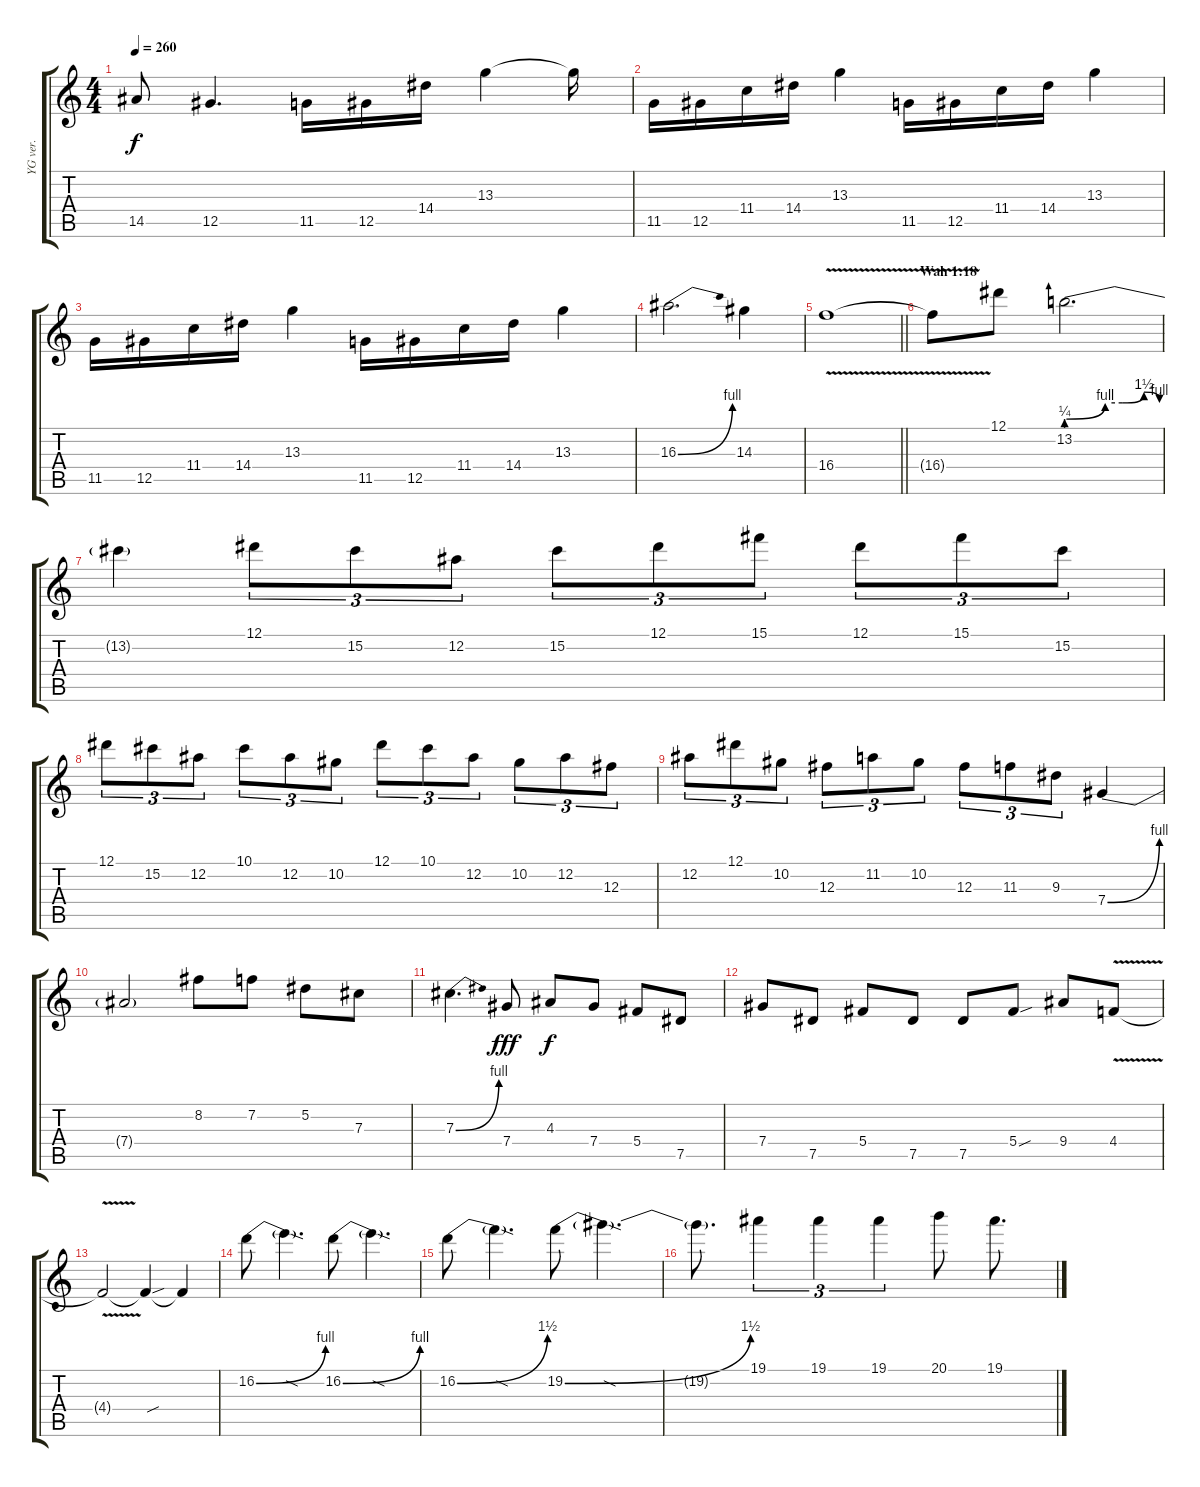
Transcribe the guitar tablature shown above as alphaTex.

\track ("YG ver." "YG ver.") {mute instrument overdrivenguitar}
\staff {score tabs}
\tuning (Eb4 Bb3 Gb3 Db3 Ab2 Eb2) {hide}
\ts (4 4)
\tempo 260
\clef g2
\ks c
14.5.8{dy f} 12.5.4{d} 11.5.16 12.5.16 14.4.16 13.3.4 13.3{t}.16 |
11.5.16 12.5.16 11.4.16 14.4.16 13.3.4 11.5.16 12.5.16 11.4.16 14.4.16 13.3.4 |
11.5.16 12.5.16 11.4.16 14.4.16 13.3.4 11.5.16 12.5.16 11.4.16 14.4.16 13.3.4 |
16.3{be (bend 0 0 60 4)}.2{d} 14.3.4 |
\barLineRight lightlight
16.4{v}.1 |
\section ("" "Wah 1:18")
16.4{t}.8{instrument overdrivenguitar} 12.1.8 13.2{be (custom 0 1 25 4 36 4 50 6 60 4)}.2{d} |
13.2{t}.4 12.1.8{tu (3 2)} 15.2.8{tu (3 2)} 12.2.8{tu (3 2)} 15.2.8{tu (3 2)} 12.1.8{tu (3 2)} 15.1.8{tu (3 2)} 12.1.8{tu (3 2)} 15.1.8{tu (3 2)} 15.2.8{tu (3 2)} |
12.1.8{tu (3 2)} 15.2.8{tu (3 2)} 12.2.8{tu (3 2)} 10.1.8{tu (3 2)} 12.2.8{tu (3 2)} 10.2.8{tu (3 2)} 12.1.8{tu (3 2)} 10.1.8{tu (3 2)} 12.2.8{tu (3 2)} 10.2.8{tu (3 2)} 12.2.8{tu (3 2)} 12.3.8{tu (3 2)} |
12.2.8{tu (3 2)} 12.1.8{tu (3 2)} 10.2.8{tu (3 2)} 12.3.8{tu (3 2)} 11.2.8{tu (3 2)} 10.2.8{tu (3 2)} 12.3.8{tu (3 2)} 11.3.8{tu (3 2)} 9.3.8{tu (3 2)} 7.4{be (bend 0 0 60 4)}.4 |
7.4{t}.2 8.2.8 7.2.8 5.2.8 7.3.8 |
7.3{be (bend 0 0 60 4)}.4{d} 7.4.8{dy fff} 4.3.8{dy f} 7.4.8 5.4.8 7.5.8 |
7.4.8 7.5.8 5.4.8 7.5.8 7.5.8 5.4{sou}.8 9.4.8 4.4{v}.8 |
4.4{t}.2 4.4{sou t}.4 4.4{t}.4 |
16.2{be (bend 0 0 60 4)}.8 16.2{sod t}.4{d} 16.2{be (bend 0 0 60 4)}.8 16.2{sod t}.4{d} |
16.2{be (bend 0 0 60 6)}.8 16.2{sod t}.4{d} 19.2{be (bend 0 0 60 6)}.8 19.2{sod t}.4{d} |
19.2{t}.8{d} 19.1.4{tu (3 2)} 19.1.4{tu (3 2)} 19.1.4{tu (3 2)} 20.1.8 19.1.8{d}
